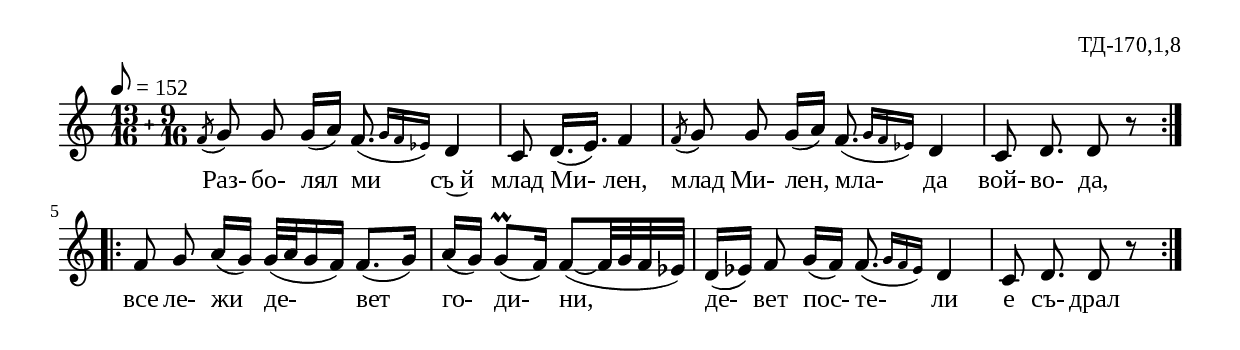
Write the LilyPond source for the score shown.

%{
TD_170_1_08
%}

\include "td-preamble.ly"

%#(define (set-time-signature one two)
%          (markup #:override '(baseline-skip . 0) #:number
%          (#:line ((#:column (one num)) #:vcenter "+" (#:column (two num))
%        ))))

tsMarkup =\markup {
\override #'(baseline-skip . 2) \number {
\column { "13" "16" }
\vcenter "+"
\column { "9" "16" }
      }
 }

%\override Staff.TimeSignature #'stencil = #ly:text-interface::print
%\override Staff.TimeSignature #'text = #tsMarkup

\score {
\relative c' {
\override Staff.TimeSignature #'stencil = #ly:text-interface::print
\override Staff.TimeSignature #'text = #tsMarkup 
 \tempo 8 = 152
%%\cadenzaOn  %%  \time 13/16 + \time 9/16
 \time 22/16
\set Score.measureLength = #(ly:make-moment 13 16)
\acciaccatura f8 g g\noBeam g16([ a)] \afterGrace f8.( {g16[ f ees)] } d4 |
\set Score.measureLength = #(ly:make-moment 9 16)
c8 d16.([ e16.)] f4 |
\set Score.measureLength = #(ly:make-moment 13 16)
\acciaccatura f8 g g\noBeam g16([ a)] \afterGrace f8.( {g16[ f ees)] } d4 | 
\set Score.measureLength = #(ly:make-moment 9 16)
c8 d8.\noBeam d8 r8   
\bar ":|:"
\set Score.measureLength = #(ly:make-moment 13 16)
f8 g\noBeam a16([ g)] g32([ a g16 f)] f8.([ g16)] | 
\set Score.measureLength = #(ly:make-moment 9 16)
a16([ g)] g8\prall([ f16)] f8~\noBeam([ f32 g f ees)] | 
\set Score.measureLength = #(ly:make-moment 13 16)
d16([ ees)] f8\noBeam g16([ f)] \afterGrace f8.( {g16[ f ees)] } d4 |
\set Score.measureLength = #(ly:make-moment 9 16)
c8\noBeam d8.\noBeam d8 r8 
\bar ":|" 
}
\addlyrics { Раз- бо- лял ми съ~й млад Ми- лен, млад Ми- лен, 
мла- да вой- во- да,
все ле- жи де- вет го- ди- ни, де- вет пос- те- ли е съ- драл }
%
\layout {
  indent = #0
  line-width = 190\mm
  ragged-right=##f
}
%
\midi { 
	\context {
		\Score
		tempoWholesPerMinute = #(ly:make-moment 152 8)
		}
	}
 }
\header{
  opus = "ТД-170,1,8"
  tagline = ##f
}


